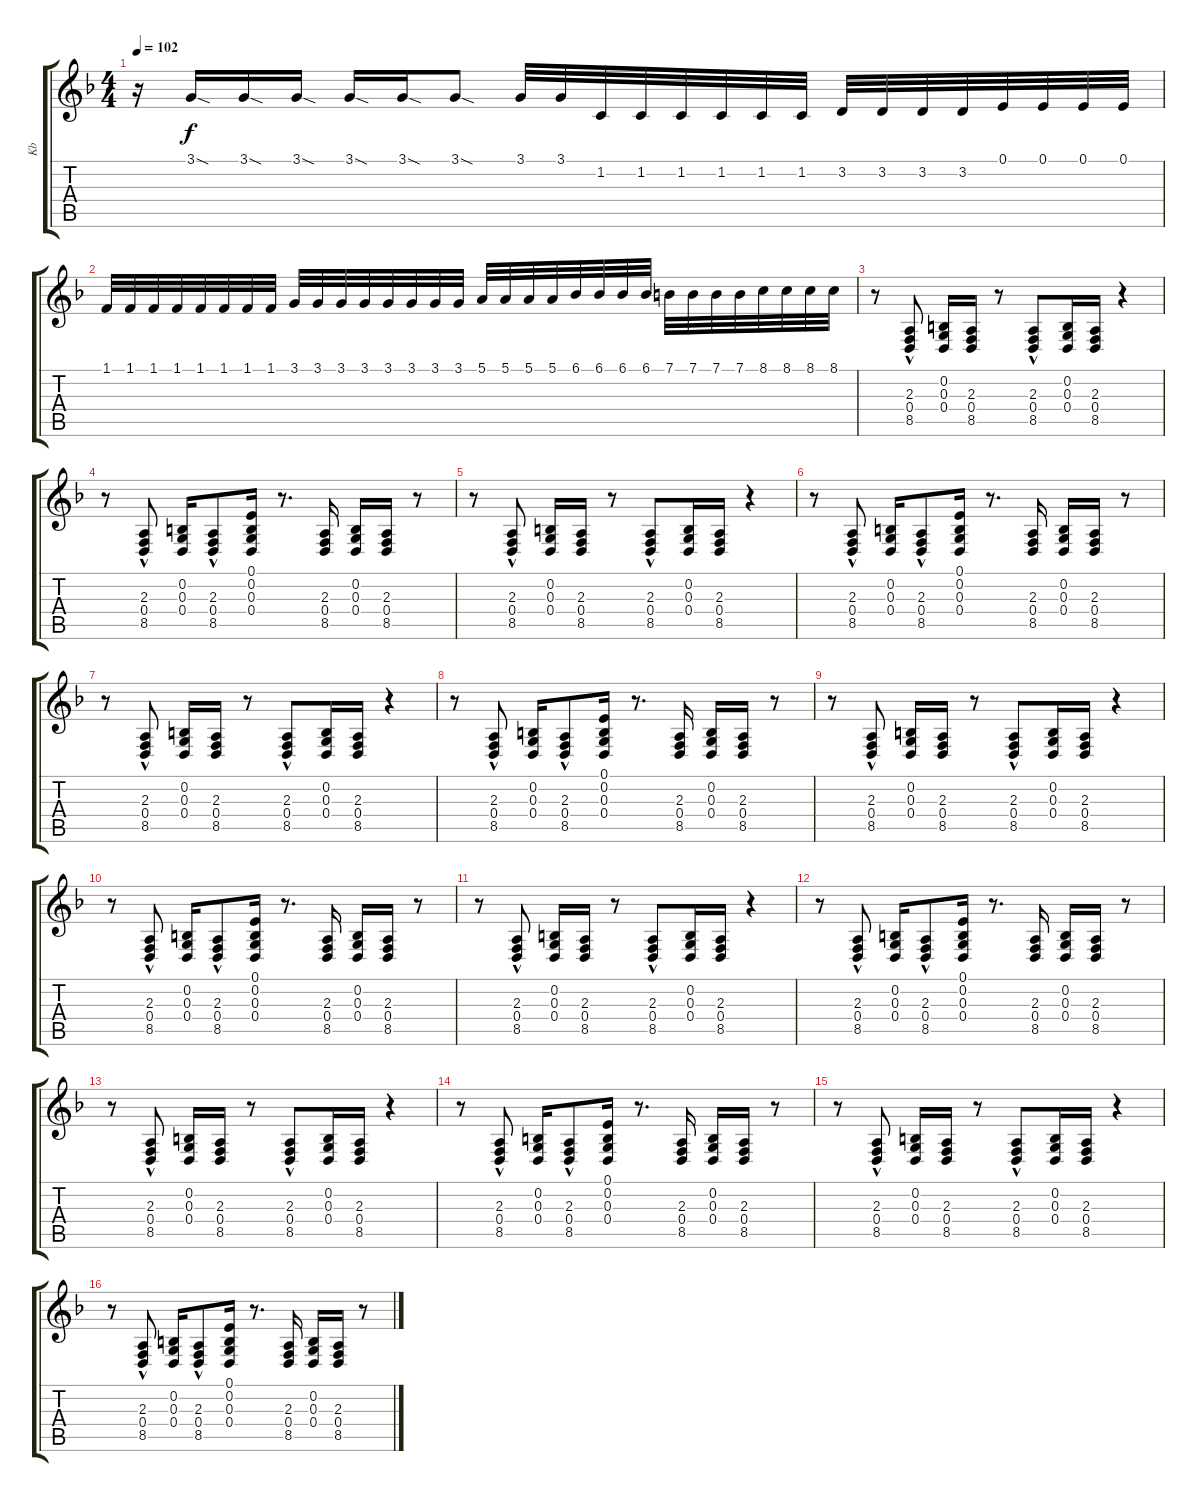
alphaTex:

\track ("Kb" "Kb") {instrument electricgrandpiano}
\staff {score tabs}
\tuning (E4 B3 G3 D3 A2 E2) {hide}
\ts (4 4)
\tempo 102
\clef g2
\ks f
r.16{dy f} 3.1{sod}.16 3.1{sod}.16 3.1{sod}.16 3.1{sod}.16 3.1{sod}.16 3.1{sod}.8 3.1.32 3.1.32 1.2.32 1.2.32 1.2.32 1.2.32 1.2.32 1.2.32 3.2.32 3.2.32 3.2.32 3.2.32 0.1.32 0.1.32 0.1.32 0.1.32 |
1.1.32 1.1.32 1.1.32 1.1.32 1.1.32 1.1.32 1.1.32 1.1.32 3.1.32 3.1.32 3.1.32 3.1.32 3.1.32 3.1.32 3.1.32 3.1.32 5.1.32 5.1.32 5.1.32 5.1.32 6.1.32 6.1.32 6.1.32 6.1.32 7.1.32 7.1.32 7.1.32 7.1.32 8.1.32 8.1.32 8.1.32 8.1.32 |
r.8{instrument electricgrandpiano} (2.3{hac} 0.4{hac} 8.5{hac}).8 (0.2 0.3 0.4).16 (2.3 0.4 8.5).16 r.8 (2.3{hac} 0.4{hac} 8.5{hac}).8 (0.2 0.3 0.4).16 (2.3 0.4 8.5).16 r.4 |
r.8 (2.3{hac} 0.4{hac} 8.5{hac}).8 (0.2 0.3 0.4).16 (2.3{hac} 0.4{hac} 8.5{hac}).8 (0.1 0.2 0.3 0.4).16 r.8{d} (2.3 0.4 8.5).16 (0.2 0.3 0.4).16 (2.3 0.4 8.5).16 r.8 |
r.8 (2.3{hac} 0.4{hac} 8.5{hac}).8 (0.2 0.3 0.4).16 (2.3 0.4 8.5).16 r.8 (2.3{hac} 0.4{hac} 8.5{hac}).8 (0.2 0.3 0.4).16 (2.3 0.4 8.5).16 r.4 |
r.8 (2.3{hac} 0.4{hac} 8.5{hac}).8 (0.2 0.3 0.4).16 (2.3{hac} 0.4{hac} 8.5{hac}).8 (0.1 0.2 0.3 0.4).16 r.8{d} (2.3 0.4 8.5).16 (0.2 0.3 0.4).16 (2.3 0.4 8.5).16 r.8 |
r.8 (2.3{hac} 0.4{hac} 8.5{hac}).8 (0.2 0.3 0.4).16 (2.3 0.4 8.5).16 r.8 (2.3{hac} 0.4{hac} 8.5{hac}).8 (0.2 0.3 0.4).16 (2.3 0.4 8.5).16 r.4 |
r.8 (2.3{hac} 0.4{hac} 8.5{hac}).8 (0.2 0.3 0.4).16 (2.3{hac} 0.4{hac} 8.5{hac}).8 (0.1 0.2 0.3 0.4).16 r.8{d} (2.3 0.4 8.5).16 (0.2 0.3 0.4).16 (2.3 0.4 8.5).16 r.8 |
r.8 (2.3{hac} 0.4{hac} 8.5{hac}).8 (0.2 0.3 0.4).16 (2.3 0.4 8.5).16 r.8 (2.3{hac} 0.4{hac} 8.5{hac}).8 (0.2 0.3 0.4).16 (2.3 0.4 8.5).16 r.4 |
r.8 (2.3{hac} 0.4{hac} 8.5{hac}).8 (0.2 0.3 0.4).16 (2.3{hac} 0.4{hac} 8.5{hac}).8 (0.1 0.2 0.3 0.4).16 r.8{d} (2.3 0.4 8.5).16 (0.2 0.3 0.4).16 (2.3 0.4 8.5).16 r.8 |
r.8 (2.3{hac} 0.4{hac} 8.5{hac}).8 (0.2 0.3 0.4).16 (2.3 0.4 8.5).16 r.8 (2.3{hac} 0.4{hac} 8.5{hac}).8 (0.2 0.3 0.4).16 (2.3 0.4 8.5).16 r.4 |
r.8 (2.3{hac} 0.4{hac} 8.5{hac}).8 (0.2 0.3 0.4).16 (2.3{hac} 0.4{hac} 8.5{hac}).8 (0.1 0.2 0.3 0.4).16 r.8{d} (2.3 0.4 8.5).16 (0.2 0.3 0.4).16 (2.3 0.4 8.5).16 r.8 |
r.8 (2.3{hac} 0.4{hac} 8.5{hac}).8 (0.2 0.3 0.4).16 (2.3 0.4 8.5).16 r.8 (2.3{hac} 0.4{hac} 8.5{hac}).8 (0.2 0.3 0.4).16 (2.3 0.4 8.5).16 r.4 |
r.8 (2.3{hac} 0.4{hac} 8.5{hac}).8 (0.2 0.3 0.4).16 (2.3{hac} 0.4{hac} 8.5{hac}).8 (0.1 0.2 0.3 0.4).16 r.8{d} (2.3 0.4 8.5).16 (0.2 0.3 0.4).16 (2.3 0.4 8.5).16 r.8 |
r.8 (2.3{hac} 0.4{hac} 8.5{hac}).8 (0.2 0.3 0.4).16 (2.3 0.4 8.5).16 r.8 (2.3{hac} 0.4{hac} 8.5{hac}).8 (0.2 0.3 0.4).16 (2.3 0.4 8.5).16 r.4 |
r.8 (2.3{hac} 0.4{hac} 8.5{hac}).8 (0.2 0.3 0.4).16 (2.3{hac} 0.4{hac} 8.5{hac}).8 (0.1 0.2 0.3 0.4).16 r.8{d} (2.3 0.4 8.5).16 (0.2 0.3 0.4).16 (2.3 0.4 8.5).16 r.8
